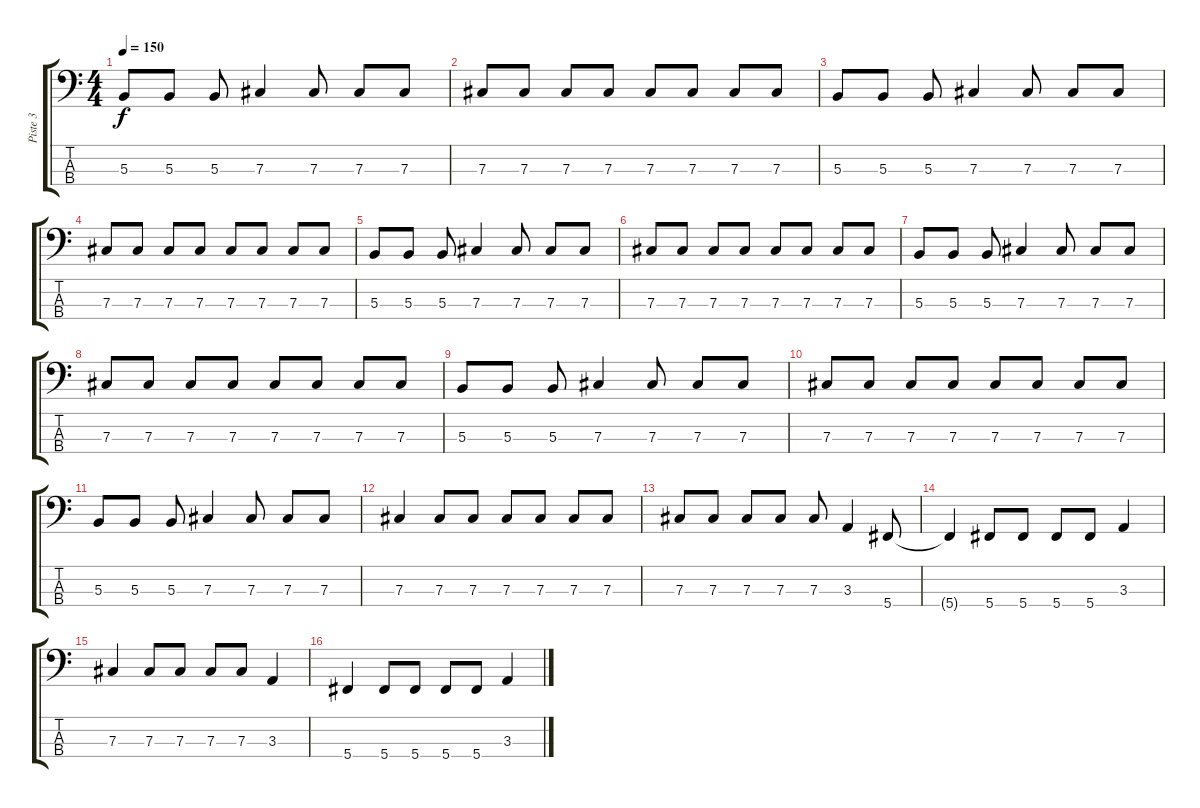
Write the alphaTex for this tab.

\track ("Piste 3" "Piste 3") {instrument electricbassfinger}
\staff {score tabs}
\tuning (E2 B1 Gb1 Db1) {hide}
\ts (4 4)
\tempo 150
\clef f4
\ks c
5.3.8{dy f} 5.3.8 5.3.8 7.3.4 7.3.8 7.3.8 7.3.8 |
7.3.8 7.3.8 7.3.8 7.3.8 7.3.8 7.3.8 7.3.8 7.3.8 |
5.3.8 5.3.8 5.3.8 7.3.4 7.3.8 7.3.8 7.3.8 |
7.3.8 7.3.8 7.3.8 7.3.8 7.3.8 7.3.8 7.3.8 7.3.8 |
5.3.8 5.3.8 5.3.8 7.3.4 7.3.8 7.3.8 7.3.8 |
7.3.8 7.3.8 7.3.8 7.3.8 7.3.8 7.3.8 7.3.8 7.3.8 |
5.3.8 5.3.8 5.3.8 7.3.4 7.3.8 7.3.8 7.3.8 |
7.3.8 7.3.8 7.3.8 7.3.8 7.3.8 7.3.8 7.3.8 7.3.8 |
5.3.8 5.3.8 5.3.8 7.3.4 7.3.8 7.3.8 7.3.8 |
7.3.8 7.3.8 7.3.8 7.3.8 7.3.8 7.3.8 7.3.8 7.3.8 |
5.3.8 5.3.8 5.3.8 7.3.4 7.3.8 7.3.8 7.3.8 |
7.3.4 7.3.8 7.3.8 7.3.8 7.3.8 7.3.8 7.3.8 |
7.3.8 7.3.8 7.3.8 7.3.8 7.3.8 3.3.4 5.4.8 |
5.4{t}.4 5.4.8 5.4.8 5.4.8 5.4.8 3.3.4 |
7.3.4 7.3.8 7.3.8 7.3.8 7.3.8 3.3.4 |
5.4.4 5.4.8 5.4.8 5.4.8 5.4.8 3.3.4
